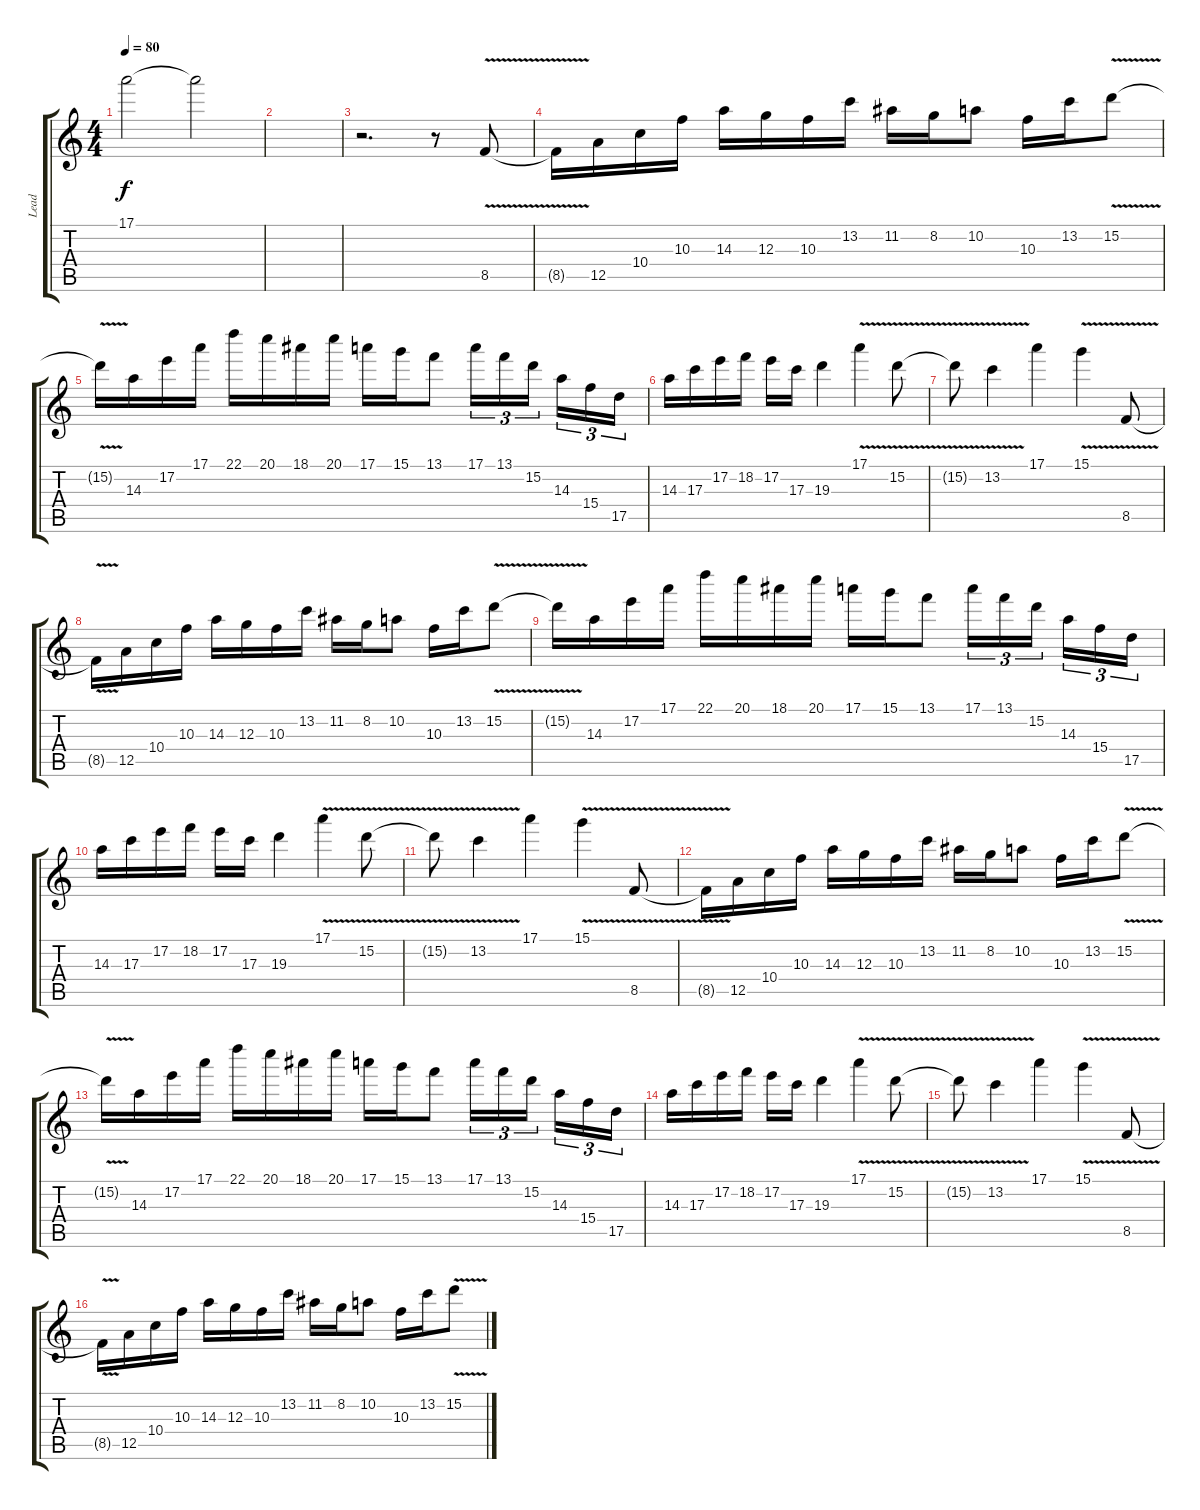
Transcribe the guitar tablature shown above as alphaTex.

\track ("Lead" "Lead") {instrument overdrivenguitar}
\staff {score tabs}
\tuning (E4 B3 G3 D3 A2 D2) {hide}
\ts (4 4)
\tempo 80
\clef g2
\ks c
17.1{t}.2{dy f volume 10} 17.1{t}.2{volume 3} |
|
r.2{d volume 14} r.8 8.5{v}.8 |
8.5{t}.16 12.5.16 10.4.16 10.3.16 14.3.16 12.3.16 10.3.16 13.2.16 11.2.16 8.2.16 10.2.8 10.3.16 13.2.16 15.2{v}.8 |
15.2{t}.16 14.3.16 17.2.16 17.1.16 22.1.16 20.1.16 18.1.16 20.1.16 17.1.16 15.1.16 13.1.8 17.1.16{tu (3 2)} 13.1.16{tu (3 2)} 15.2.16{tu (3 2) beam splitsecondary} 14.3.16{tu (3 2)} 15.4.16{tu (3 2)} 17.5.16{tu (3 2)} |
14.3.16 17.3.16 17.2.16 18.2.16 17.2.16 17.3.16 19.3.4 17.1{v}.4 15.2{v}.8 |
15.2{t}.8 13.2{v}.4 17.1.4 15.1{v}.4 8.5{v}.8 |
8.5{t}.16 12.5.16 10.4.16 10.3.16 14.3.16 12.3.16 10.3.16 13.2.16 11.2.16 8.2.16 10.2.8 10.3.16 13.2.16 15.2{v}.8 |
15.2{t}.16 14.3.16 17.2.16 17.1.16 22.1.16 20.1.16 18.1.16 20.1.16 17.1.16 15.1.16 13.1.8 17.1.16{tu (3 2)} 13.1.16{tu (3 2)} 15.2.16{tu (3 2) beam splitsecondary} 14.3.16{tu (3 2)} 15.4.16{tu (3 2)} 17.5.16{tu (3 2)} |
14.3.16 17.3.16 17.2.16 18.2.16 17.2.16 17.3.16 19.3.4 17.1{v}.4 15.2{v}.8 |
15.2{t}.8 13.2{v}.4 17.1.4 15.1{v}.4 8.5{v}.8 |
8.5{t}.16 12.5.16 10.4.16 10.3.16 14.3.16 12.3.16 10.3.16 13.2.16 11.2.16 8.2.16 10.2.8 10.3.16 13.2.16 15.2{v}.8 |
15.2{t}.16 14.3.16 17.2.16 17.1.16 22.1.16 20.1.16 18.1.16 20.1.16 17.1.16 15.1.16 13.1.8 17.1.16{tu (3 2)} 13.1.16{tu (3 2)} 15.2.16{tu (3 2) beam splitsecondary} 14.3.16{tu (3 2)} 15.4.16{tu (3 2)} 17.5.16{tu (3 2)} |
14.3.16 17.3.16 17.2.16 18.2.16 17.2.16 17.3.16 19.3.4 17.1{v}.4 15.2{v}.8 |
15.2{t}.8 13.2{v}.4 17.1.4 15.1{v}.4 8.5{v}.8 |
8.5{t}.16 12.5.16 10.4.16 10.3.16 14.3.16 12.3.16 10.3.16 13.2.16 11.2.16 8.2.16 10.2.8 10.3.16 13.2.16 15.2{v}.8
